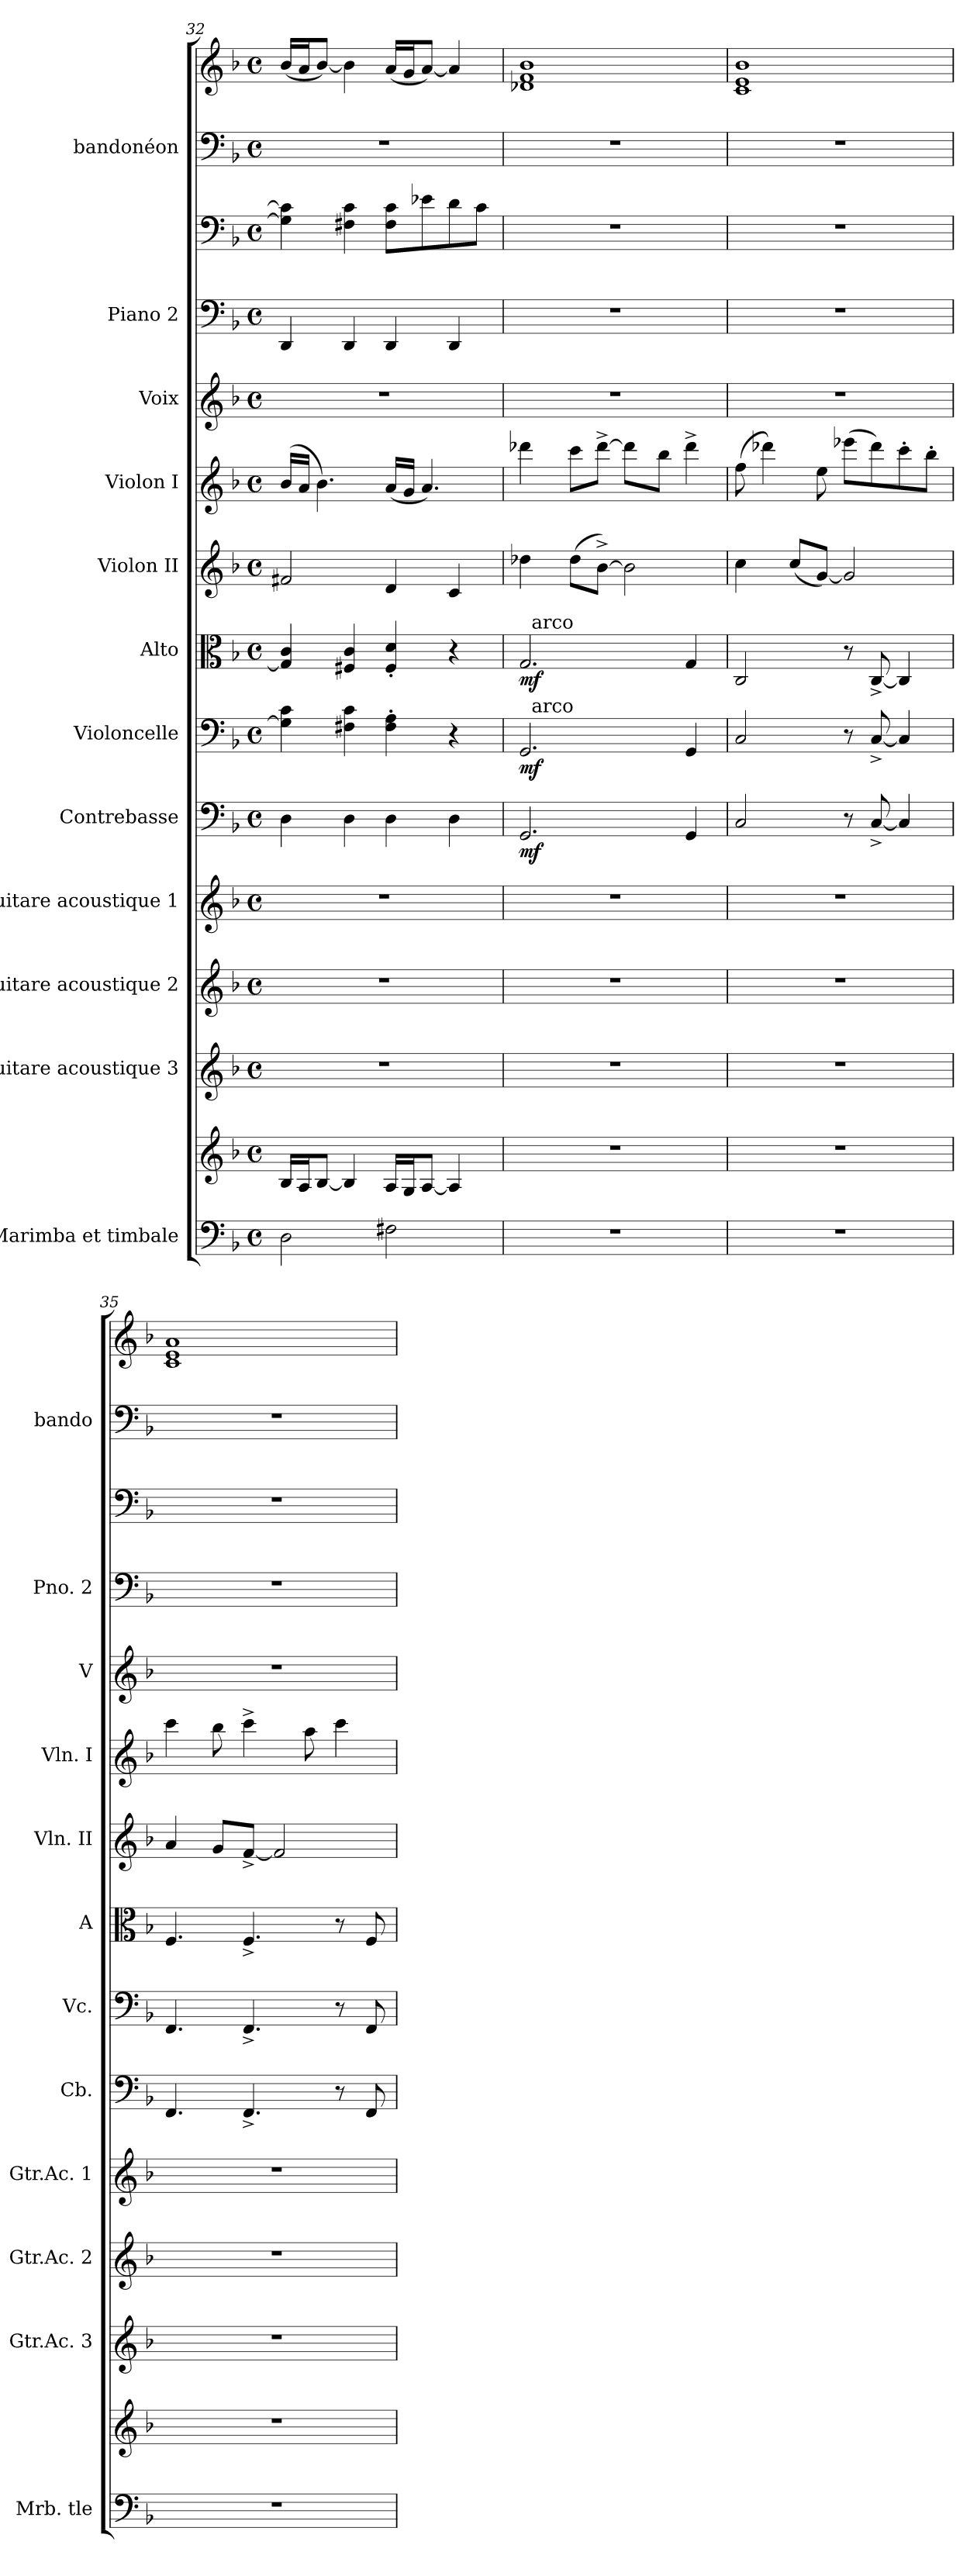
**kern	**kern	**kern	**kern	**kern	**kern	**dynam	**kern	**dynam	**kern	**dynam	**kern	**kern	**kern	**kern	**kern	**kern	**kern
*part12	*part12	*part11	*part10	*part9	*part8	*part8	*part7	*part7	*part6	*part6	*part5	*part4	*part3	*part2	*part2	*part1	*part1
*staff15	*staff14	*staff13	*staff12	*staff11	*staff10	*staff10	*staff9	*staff9	*staff8	*staff8	*staff7	*staff6	*staff5	*staff4	*staff3	*staff2	*staff1
*I"Marimba et timbale	*	*I"Guitare acoustique 3	*I"Guitare acoustique 2	*I"Guitare acoustique 1	*I"Contrebasse	*	*I"Violoncelle	*	*I"Alto	*	*I"Violon II	*I"Violon I	*I"Voix	*I"Piano 2	*	*I"bandonéon	*
*I'Mrb. tle	*	*I'Gtr.Ac. 3	*I'Gtr.Ac. 2	*I'Gtr.Ac. 1	*I'Cb.	*	*I'Vc.	*	*I'A	*	*I'Vln. II	*I'Vln. I	*I'V	*I'Pno. 2	*	*I'bando	*
*clefF4	*clefG2	*clefG2	*clefG2	*clefG2	*clefF4	*	*clefF4	*	*clefC3	*	*clefG2	*clefG2	*clefG2	*clefF4	*clefF4	*clefF4	*clefG2
*	*	*ITrd7c12	*ITrd7c12	*ITrd7c12	*ITrd7c12	*	*	*	*	*	*	*	*	*	*	*	*
*k[b-]	*k[b-]	*k[b-]	*k[b-]	*k[b-]	*k[b-]	*	*k[b-]	*	*k[b-]	*	*k[b-]	*k[b-]	*k[b-]	*k[b-]	*k[b-]	*k[b-]	*k[b-]
*d:	*d:	*d:	*d:	*d:	*d:	*	*d:	*	*d:	*	*d:	*d:	*d:	*d:	*d:	*d:	*d:
*M4/4	*M4/4	*M4/4	*M4/4	*M4/4	*M4/4	*	*M4/4	*	*M4/4	*	*M4/4	*M4/4	*M4/4	*M4/4	*M4/4	*M4/4	*M4/4
*met(c)	*met(c)	*met(c)	*met(c)	*met(c)	*met(c)	*	*met(c)	*	*met(c)	*	*met(c)	*met(c)	*met(c)	*met(c)	*met(c)	*met(c)	*met(c)
=32	=32	=32	=32	=32	=32	=32	=32	=32	=32	=32	=32	=32	=32	=32	=32	=32	=32
2D\	16B-/LL	1r	1r	1r	4DD\	.	4G\] 4c\	.	4G/] 4c/	.	2f#X/	(>16b-/LL	1r	4DD/	4G\] 4c\]	1r	(<16b-/LL
.	16A/J	.	.	.	.	.	.	.	.	.	.	16a/JJ	.	.	.	.	16a/J
.	[8B-/J	.	.	.	.	.	.	.	.	.	.	4.b-\)	.	.	.	.	[8b-/J)
.	4B-/]	.	.	.	4DD\	.	4F#X\ 4c\	.	4F#X/ 4c/	.	.	.	.	4DD/	4F#X\ 4c\	.	4b-\]
2F#X\	16A/LL	.	.	.	4DD\	.	4F#\'> 4A\'>	.	4F#/'< 4d/'<	.	4d/	(<16a/LL	.	4DD/	8F#\ 8c\L	.	(<16a/LL
.	16G/J	.	.	.	.	.	.	.	.	.	.	16g/JJ	.	.	.	.	16g/J
.	[8A/J	.	.	.	.	.	.	.	.	.	.	4.a/)	.	.	8e-X\	.	[8a/J)
.	4A/]	.	.	.	4DD\	.	4r	.	4r	.	4c/	.	.	4DD/	8d\	.	4a/]
.	.	.	.	.	.	.	.	.	.	.	.	.	.	.	8c\J	.	.
!!LO:PB:g=z
=33	=33	=33	=33	=33	=33	=33	=33	=33	=33	=33	=33	=33	=33	=33	=33	=33	=33
!	!	!	!	!	!	!LO:DY:b	!	!LO:DY:b	!	!LO:DY:b	!	!	!	!	!	!	!
*	*	*	*	*	*	*	*^	*	*^	*	*	*	*	*	*	*	*
1r	1r	1r	1r	1r	2.GGG/	mf	2.GG/	32ryy	mf	2.G/	32ryy	mf	4dd-X\	4ddd-X\	1r	1r	1r	1r	1d-X 1f 1b-
!	!	!	!	!	!	!	!	!	!	!	!LO:TX:a:t=arco	!	!	!	!	!	!	!	!
!	!	!	!	!	!	!	!	!LO:TX:a:t=arco	!	!	!	!	!	!	!	!	!	!	!
.	.	.	.	.	.	.	.	2ryy	.	.	2ryy	.	.	.	.	.	.	.	.
.	.	.	.	.	.	.	.	.	.	.	.	.	(>8dd-\L	8ccc\L	.	.	.	.	.
.	.	.	.	.	.	.	.	.	.	.	.	.	[8b-^>\J)	[8ddd-^>\J	.	.	.	.	.
.	.	.	.	.	.	.	.	.	.	.	.	.	2b-\]	8ddd-\L]	.	.	.	.	.
.	.	.	.	.	.	.	.	4...ryy	.	.	4...ryy	.	.	.	.	.	.	.	.
.	.	.	.	.	.	.	.	.	.	.	.	.	.	8bb-\J	.	.	.	.	.
.	.	.	.	.	4GGG/	.	4GG/	.	.	4G/	.	.	.	4ddd-^>\	.	.	.	.	.
*	*	*	*	*	*	*	*v	*v	*	*	*	*	*	*	*	*	*	*	*
*	*	*	*	*	*	*	*	*	*v	*v	*	*	*	*	*	*	*	*
=34	=34	=34	=34	=34	=34	=34	=34	=34	=34	=34	=34	=34	=34	=34	=34	=34	=34
1r	1r	1r	1r	1r	2CC/	.	2C/	.	2C/	.	4cc\	(>8ff\	1r	1r	1r	1r	1c 1e 1b-
.	.	.	.	.	.	.	.	.	.	.	.	4ddd-X\)	.	.	.	.	.
.	.	.	.	.	.	.	.	.	.	.	(<8cc/L	.	.	.	.	.	.
.	.	.	.	.	.	.	.	.	.	.	[8g/J)	8ee\	.	.	.	.	.
.	.	.	.	.	8r	.	8r	.	8r	.	2g/]	(>8eee-X\L	.	.	.	.	.
.	.	.	.	.	[8CC^</	.	[8C^</	.	[8C^</	.	.	8ddd-\)	.	.	.	.	.
.	.	.	.	.	4CC/]	.	4C/]	.	4C/]	.	.	8ccc'>\	.	.	.	.	.
.	.	.	.	.	.	.	.	.	.	.	.	8bb-'>\J	.	.	.	.	.
=35	=35	=35	=35	=35	=35	=35	=35	=35	=35	=35	=35	=35	=35	=35	=35	=35	=35
1r	1r	1r	1r	1r	4.FFF/	.	4.FF/	.	4.F/	.	4a/	4ccc\	1r	1r	1r	1r	1c 1e 1a
.	.	.	.	.	.	.	.	.	.	.	8g/L	8bb-\	.	.	.	.	.
.	.	.	.	.	4.FFF^</	.	4.FF^</	.	4.F^</	.	[8f^</J	4ccc^>\	.	.	.	.	.
.	.	.	.	.	.	.	.	.	.	.	2f/]	.	.	.	.	.	.
.	.	.	.	.	.	.	.	.	.	.	.	8aa\	.	.	.	.	.
.	.	.	.	.	8r	.	8r	.	8r	.	.	4ccc\	.	.	.	.	.
.	.	.	.	.	8FFF/	.	8FF/	.	8F/	.	.	.	.	.	.	.	.
=	=	=	=	=	=	=	=	=	=	=	=	=	=	=	=	=	=
*-	*-	*-	*-	*-	*-	*-	*-	*-	*-	*-	*-	*-	*-	*-	*-	*-	*-
